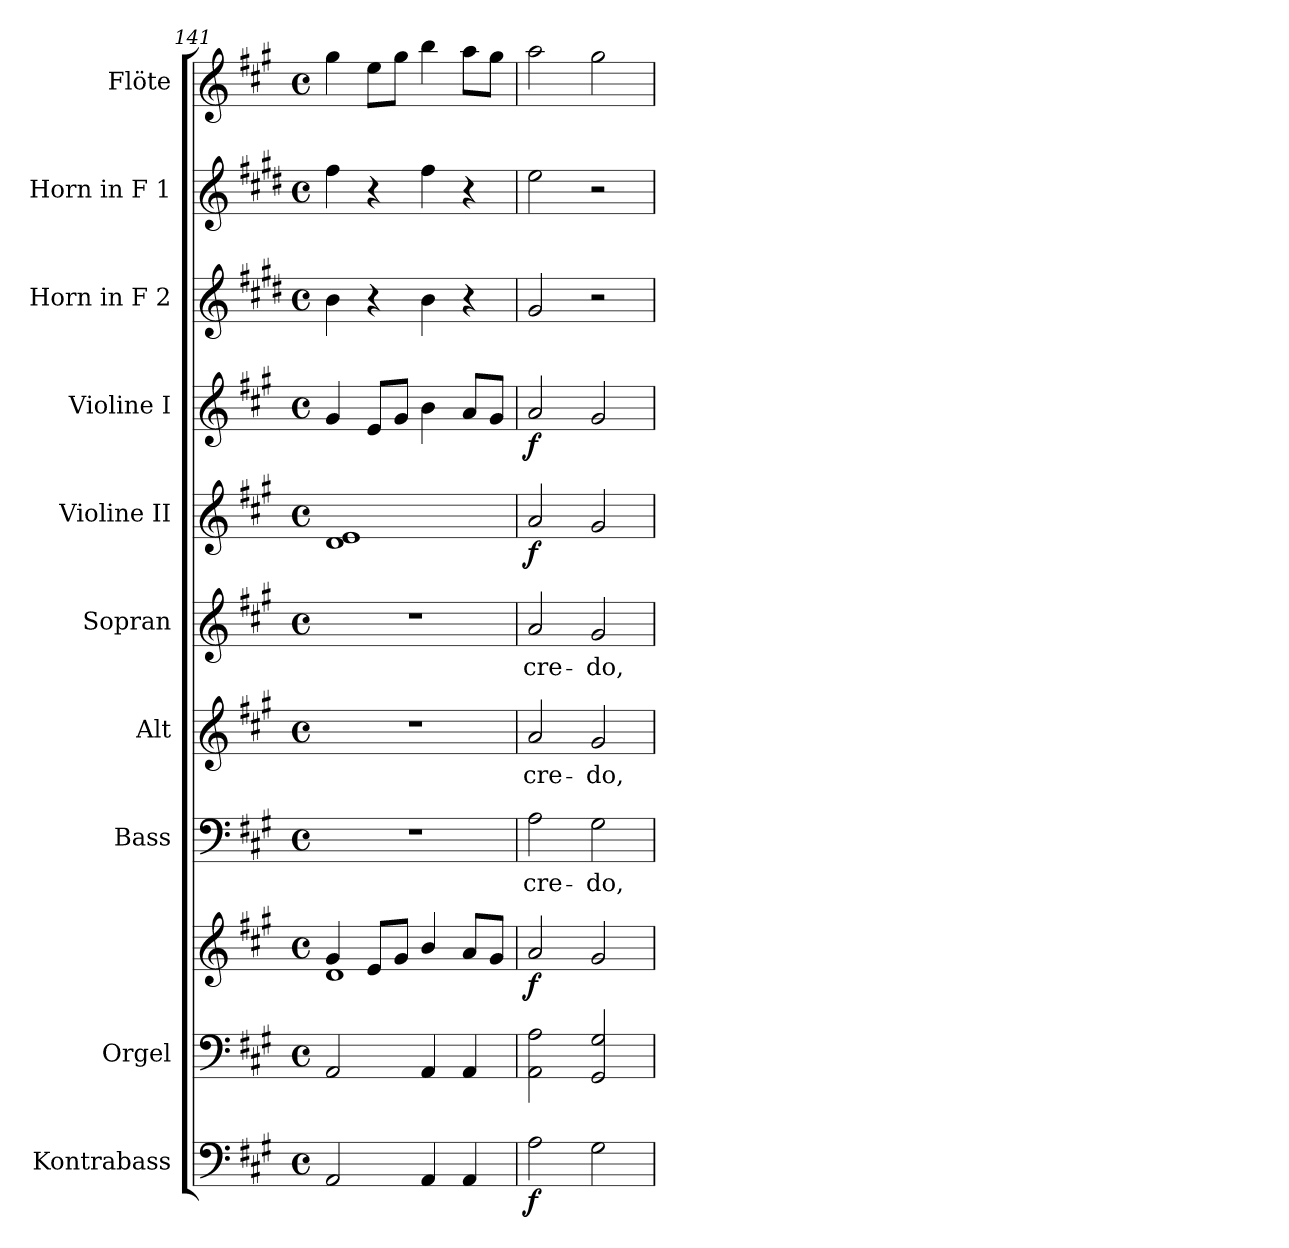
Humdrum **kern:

**kern	**dynam	**kern	**kern	**dynam	**kern	**text	**kern	**text	**kern	**text	**kern	**dynam	**kern	**dynam	**kern	**kern	**kern
*part10	*part10	*part9	*part9	*part9	*part8	*part8	*part7	*part7	*part6	*part6	*part5	*part5	*part4	*part4	*part3	*part2	*part1
*staff11	*staff11	*staff10	*staff9	*staff9/10	*staff8	*staff8	*staff7	*staff7	*staff6	*staff6	*staff5	*staff5	*staff4	*staff4	*staff3	*staff2	*staff1
*I"Kontrabass	*	*I"Orgel	*	*	*I"Bass	*	*I"Alt	*	*I"Sopran	*	*I"Violine II	*	*I"Violine I	*	*I"Horn in F 2	*I"Horn in F 1	*I"Flöte
*I'Kb.	*	*I'Org.	*	*	*I'B.	*	*I'A.	*	*I'S.	*	*I'Vl. II	*	*I'Vl. I	*	*	*	*I'Fl.
!!LO:PB:g=z
*clefF4	*	*clefF4	*clefG2	*	*clefF4	*	*clefG2	*	*clefG2	*	*clefG2	*	*clefG2	*	*clefG2	*clefG2	*clefG2
*ITrd7c12	*	*	*	*	*	*	*	*	*	*	*	*	*	*	*ITrd4c7	*ITrd4c7	*
*k[f#c#g#]	*	*k[f#c#g#]	*k[f#c#g#]	*	*k[f#c#g#]	*	*k[f#c#g#]	*	*k[f#c#g#]	*	*k[f#c#g#]	*	*k[f#c#g#]	*	*k[f#c#g#]	*k[f#c#g#]	*k[f#c#g#]
*A:	*	*A:	*A:	*	*A:	*	*A:	*	*A:	*	*A:	*	*A:	*	*A:	*A:	*A:
*M4/4	*	*M4/4	*M4/4	*	*M4/4	*	*M4/4	*	*M4/4	*	*M4/4	*	*M4/4	*	*M4/4	*M4/4	*M4/4
*met(c)	*	*met(c)	*met(c)	*	*met(c)	*	*met(c)	*	*met(c)	*	*met(c)	*	*met(c)	*	*met(c)	*met(c)	*met(c)
=141	=141	=141	=141	=141	=141	=141	=141	=141	=141	=141	=141	=141	=141	=141	=141	=141	=141
*	*	*	*^	*	*	*	*	*	*	*	*	*	*	*	*	*	*
2AAA/	.	2AA/	4g#/	1d	.	1r	.	1r	.	1r	.	1d 1e	.	4g#/	.	4e\	4b\	4gg#\
.	.	.	8e/L	.	.	.	.	.	.	.	.	.	.	8e/L	.	4r	4r	8ee\L
.	.	.	8g#/J	.	.	.	.	.	.	.	.	.	.	8g#/J	.	.	.	8gg#\J
4AAA/	.	4AA/	4b/	.	.	.	.	.	.	.	.	.	.	4b\	.	4e\	4b\	4bb\
4AAA/	.	4AA/	8a/L	.	.	.	.	.	.	.	.	.	.	8a/L	.	4r	4r	8aa\L
.	.	.	8g#/J	.	.	.	.	.	.	.	.	.	.	8g#/J	.	.	.	8gg#\J
*	*	*	*v	*v	*	*	*	*	*	*	*	*	*	*	*	*	*	*
=142	=142	=142	=142	=142	=142	=142	=142	=142	=142	=142	=142	=142	=142	=142	=142	=142	=142
!	!LO:DY:b	!	!	!LO:DY:b	!	!LO:LY:b	!	!LO:LY:b	!	!LO:LY:b	!	!LO:DY:b	!	!LO:DY:b	!	!	!
2AA\	f	2AA\ 2A\	2a/	f	2A\	cre-	2a/	cre-	2a/	cre-	2a/	f	2a/	f	2c#/	2a\	2aa\
!	!	!	!	!	!	!LO:LY:b	!	!LO:LY:b	!	!LO:LY:b	!	!	!	!	!	!	!
2GG#\	.	2GG#/ 2G#/	2g#/	.	2G#\	-do,	2g#/	-do,	2g#/	-do,	2g#/	.	2g#/	.	2r	2r	2gg#\
=	=	=	=	=	=	=	=	=	=	=	=	=	=	=	=	=	=
*-	*-	*-	*-	*-	*-	*-	*-	*-	*-	*-	*-	*-	*-	*-	*-	*-	*-
